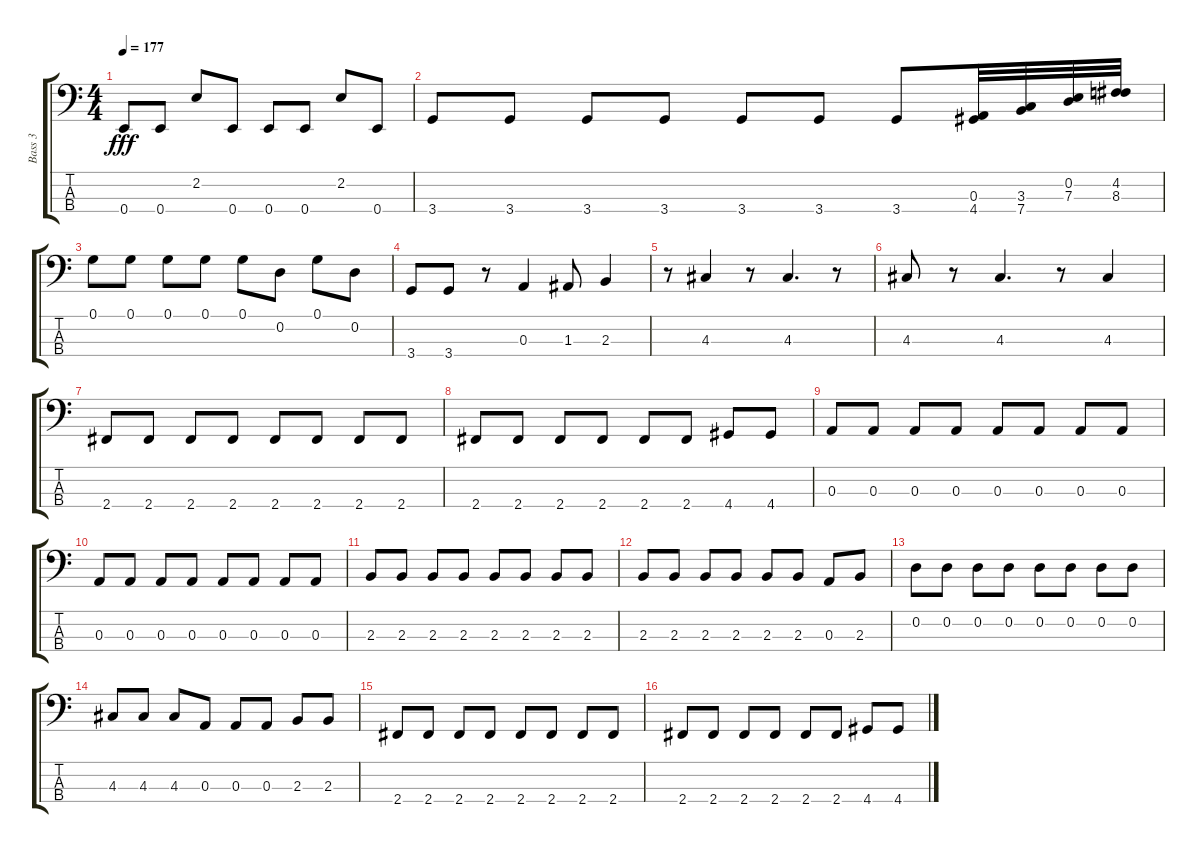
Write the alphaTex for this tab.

\track ("Bass 3" "Bass 3") {instrument slapbass1}
\staff {score tabs}
\tuning (G2 D2 A1 E1) {hide}
\ts (4 4)
\tempo 177
\clef f4
\ks c
0.4.8{dy fff} 0.4.8 2.2.8 0.4.8 0.4.8 0.4.8 2.2.8 0.4.8 |
3.4.8 3.4.8 3.4.8 3.4.8 3.4.8 3.4.8 3.4.8 (0.3 4.4).32 (3.3 7.4).32 (0.2 7.3).32 (4.2 8.3).32 |
0.1.8 0.1.8 0.1.8 0.1.8 0.1.8 0.2.8 0.1.8 0.2.8 |
3.4.8 3.4.8 r.8 0.3.4 1.3.8 2.3.4 |
r.8 4.3.4 r.8 4.3.4{d} r.8 |
4.3.8 r.8 4.3.4{d} r.8 4.3.4 |
2.4.8 2.4.8 2.4.8 2.4.8 2.4.8 2.4.8 2.4.8 2.4.8 |
2.4.8 2.4.8 2.4.8 2.4.8 2.4.8 2.4.8 4.4.8 4.4.8 |
0.3.8 0.3.8 0.3.8 0.3.8 0.3.8 0.3.8 0.3.8 0.3.8 |
0.3.8 0.3.8 0.3.8 0.3.8 0.3.8 0.3.8 0.3.8 0.3.8 |
2.3.8 2.3.8 2.3.8 2.3.8 2.3.8 2.3.8 2.3.8 2.3.8 |
2.3.8 2.3.8 2.3.8 2.3.8 2.3.8 2.3.8 0.3.8 2.3.8 |
0.2.8 0.2.8 0.2.8 0.2.8 0.2.8 0.2.8 0.2.8 0.2.8 |
4.3.8 4.3.8 4.3.8 0.3.8 0.3.8 0.3.8 2.3.8 2.3.8 |
2.4.8 2.4.8 2.4.8 2.4.8 2.4.8 2.4.8 2.4.8 2.4.8 |
2.4.8 2.4.8 2.4.8 2.4.8 2.4.8 2.4.8 4.4.8 4.4.8
